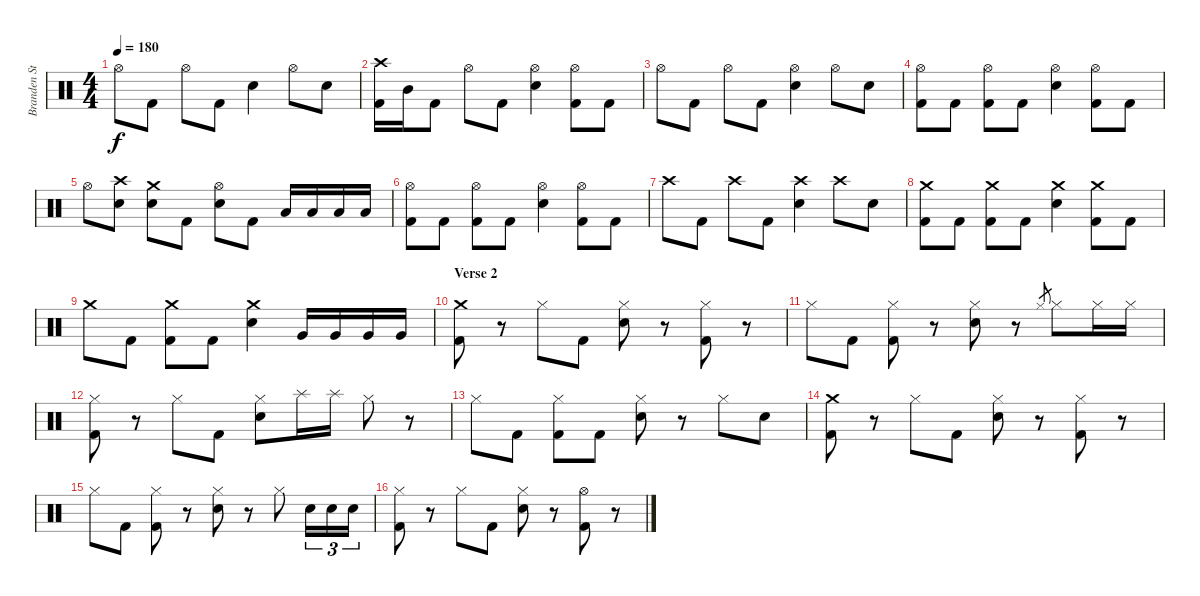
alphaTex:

\track ("Branden Steineckert" "Branden St") {instrument percussion}
\staff {score}
\articulation defaults
\ts (4 4)
\tempo 180
\clef neutral
\ks c "Hi-Hat (open)".8{dy f} "Kick (hit) 2".8 "Hi-Hat (open)".8 "Kick (hit) 2".8 "Electric Snare (hit)".4 "Hi-Hat (open)".8 "Electric Snare (hit)".8
|
("Crash high (hit)" "Kick (hit) 2").16 "Mid Tom (hit)".16 "Kick (hit) 2".8 "Hi-Hat (open)".8 "Kick (hit) 2".8 ("Hi-Hat (open)" "Electric Snare (hit)").4 ("Hi-Hat (open)" "Kick (hit) 2").8 "Kick (hit) 2".8 |
"Hi-Hat (open)".8 "Kick (hit) 2".8 "Hi-Hat (open)".8 "Kick (hit) 2".8 ("Hi-Hat (open)" "Electric Snare (hit)").4 "Hi-Hat (open)".8 "Electric Snare (hit)".8 |
("Hi-Hat (open)" "Kick (hit) 2").8 "Kick (hit) 2".8 ("Hi-Hat (open)" "Kick (hit) 2").8 "Kick (hit) 2".8 ("Hi-Hat (open)" "Electric Snare (hit)").4 ("Hi-Hat (open)" "Kick (hit) 2").8 "Kick (hit) 2".8 |
"Hi-Hat (open)".8 ("Crash high (hit)" "Electric Snare (hit)").8 ("Crash medium (hit)" "Electric Snare (hit)").8 "Kick (hit) 2".8 ("Hi-Hat (open)" "Electric Snare (hit)").8 "Kick (hit) 2".8 "Low Floor Tom (hit)".16 "Low Floor Tom (hit)".16 "Low Floor Tom (hit)".16 "Low Floor Tom (hit)".16 |
("Hi-Hat (open)" "Kick (hit) 2").8 "Kick (hit) 2".8 ("Hi-Hat (open)" "Kick (hit) 2").8 "Kick (hit) 2".8 ("Hi-Hat (open)" "Electric Snare (hit)").4 ("Hi-Hat (open)" "Kick (hit) 2").8 "Kick (hit) 2".8 |
"Crash high (hit)".8 "Kick (hit) 2".8 "Crash high (hit)".8 "Kick (hit) 2".8 ("Crash high (hit)" "Electric Snare (hit)").4 "Crash high (hit)".8 "Electric Snare (hit)".8 |
("Crash medium (hit)" "Kick (hit) 2").8 "Kick (hit) 2".8 ("Crash medium (hit)" "Kick (hit) 2").8 "Kick (hit) 2".8 ("Crash medium (hit)" "Electric Snare (hit)").4 ("Crash medium (hit)" "Kick (hit) 2").8 "Kick (hit) 2".8 |
"Crash medium (hit)".8 "Kick (hit) 2".8 ("Crash medium (hit)" "Kick (hit) 2").8 "Kick (hit) 2".8 ("Crash medium (hit)" "Electric Snare (hit)").4 "Very Low Tom (hit)".16 "Very Low Tom (hit)".16 "Very Low Tom (hit)".16 "Very Low Tom (hit)".16 |
\section ("" "Verse 2")
("Crash medium (hit)" "Kick (hit) 2").8 r.8 "Hi-Hat (closed)".8 "Kick (hit) 2".8 ("Hi-Hat (closed)" "Electric Snare (hit)").8 r.8 ("Hi-Hat (closed)" "Kick (hit) 2").8 r.8 |
"Hi-Hat (closed)".8 "Kick (hit) 2".8 ("Hi-Hat (closed)" "Kick (hit) 2").8 r.8 ("Hi-Hat (closed)" "Electric Snare (hit)").8 r.8 "Hi-Hat (closed)".8{gr} "Hi-Hat (closed)".8 "Hi-Hat (closed)".16 "Hi-Hat (closed)".16 |
("Hi-Hat (closed)" "Kick (hit) 2").8 r.8 "Hi-Hat (closed)".8 "Kick (hit) 2".8 ("Hi-Hat (closed)" "Electric Snare (hit)").8 "Splash (hit)".16 "Splash (hit)".16 "Hi-Hat (closed)".8 r.8 |
"Hi-Hat (closed)".8 "Kick (hit) 2".8 ("Hi-Hat (closed)" "Kick (hit) 2").8 "Kick (hit) 2".8 ("Hi-Hat (closed)" "Electric Snare (hit)").8 r.8 "Hi-Hat (closed)".8 "Electric Snare (hit)".8 |
("Crash medium (hit)" "Kick (hit) 2").8 r.8 "Hi-Hat (closed)".8 "Kick (hit) 2".8 ("Hi-Hat (closed)" "Electric Snare (hit)").8 r.8 ("Hi-Hat (closed)" "Kick (hit) 2").8 r.8 |
"Hi-Hat (closed)".8 "Kick (hit) 2".8 ("Hi-Hat (closed)" "Kick (hit) 2").8 r.8 ("Hi-Hat (closed)" "Electric Snare (hit)").8 r.8 "Hi-Hat (closed)".8 "Electric Snare (hit)".16{tu (3 2)} "Electric Snare (hit)".16{tu (3 2)} "Electric Snare (hit)".16{tu (3 2)} |
("Hi-Hat (closed)" "Kick (hit) 2").8 r.8 "Hi-Hat (closed)".8 "Kick (hit) 2".8 ("Hi-Hat (closed)" "Electric Snare (hit)").8 r.8 ("Hi-Hat (open)" "Kick (hit) 2").8 r.8
